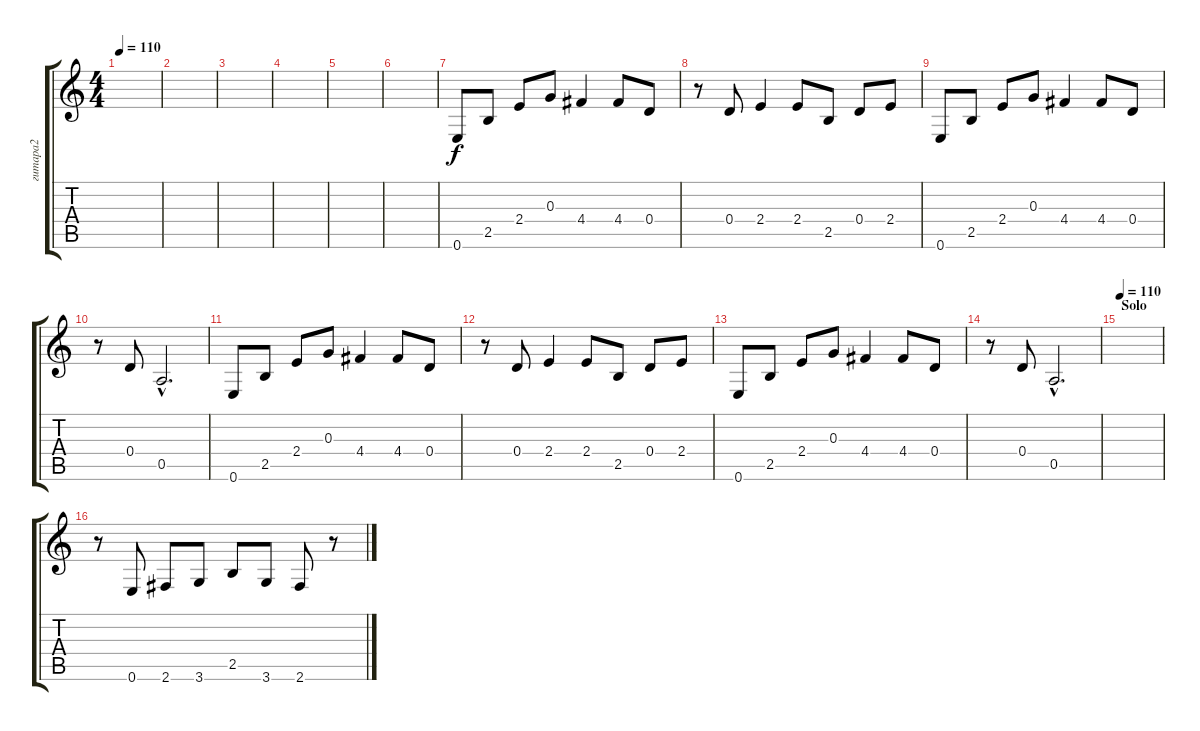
\track ("гитара2" "гитара2") {instrument acousticguitarsteel}
\staff {score tabs}
\tuning (E4 B3 G3 D3 A2 E2) {hide}
\ts (4 4)
\tempo 110
\clef g2
\ks c
|
|
|
|
|
|
0.6.8 2.5.8 2.4.8 0.3.8 4.4.4 4.4.8 0.4.8 |
r.8 0.4.8 2.4.4 2.4.8 2.5.8 0.4.8 2.4.8 |
0.6.8 2.5.8 2.4.8 0.3.8 4.4.4 4.4.8 0.4.8 |
r.8 0.4.8 0.5{hac}.2{d} |
0.6.8 2.5.8 2.4.8 0.3.8 4.4.4 4.4.8 0.4.8 |
r.8 0.4.8 2.4.4 2.4.8 2.5.8 0.4.8 2.4.8 |
0.6.8 2.5.8 2.4.8 0.3.8 4.4.4 4.4.8 0.4.8 |
r.8 0.4.8 0.5{hac}.2{d} |
\section ("" "Solo")
\tempo 110
|
r.8 0.6.8 2.6.8 3.6.8 2.5.8 3.6.8 2.6.8 r.8
